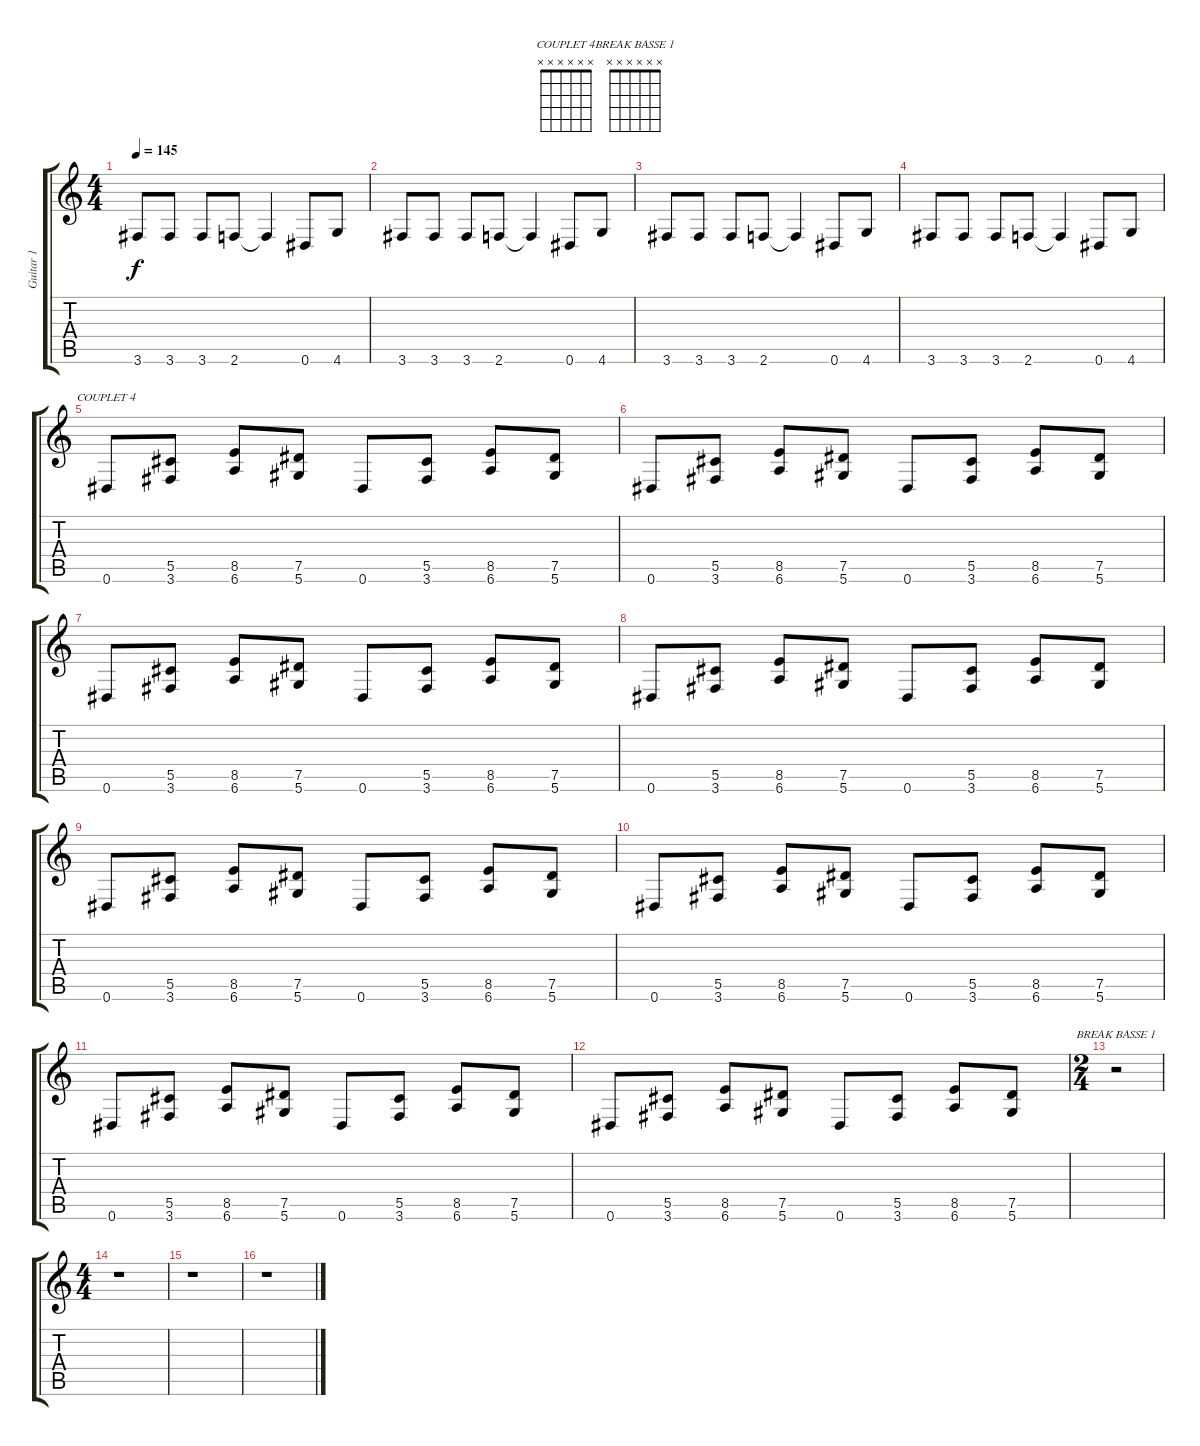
\track ("Guitar 1" "Guitar 1") {instrument distortionguitar}
\staff {score tabs}
\tuning (Eb4 Bb3 Gb3 Db3 Ab2 Eb2) {hide}
\chord ("COUPLET 4" x x x x x x) {firstfret 0}
\chord ("BREAK BASSE 1" x x x x x x) {firstfret 0}
\ts (4 4)
\tempo 145
\clef g2
\ks c
3.6.8{dy f} 3.6.8 3.6.8 2.6.8 2.6{t}.4 0.6.8 4.6.8 |
3.6.8 3.6.8 3.6.8 2.6.8 2.6{t}.4 0.6.8 4.6.8 |
3.6.8 3.6.8 3.6.8 2.6.8 2.6{t}.4 0.6.8 4.6.8 |
3.6.8 3.6.8 3.6.8 2.6.8 2.6{t}.4 0.6.8 4.6.8 |
0.6.8{ch "COUPLET 4"} (5.5 3.6).8 (8.5 6.6).8 (7.5 5.6).8 0.6.8 (5.5 3.6).8 (8.5 6.6).8 (7.5 5.6).8 |
0.6.8 (5.5 3.6).8 (8.5 6.6).8 (7.5 5.6).8 0.6.8 (5.5 3.6).8 (8.5 6.6).8 (7.5 5.6).8 |
0.6.8 (5.5 3.6).8 (8.5 6.6).8 (7.5 5.6).8 0.6.8 (5.5 3.6).8 (8.5 6.6).8 (7.5 5.6).8 |
0.6.8 (5.5 3.6).8 (8.5 6.6).8 (7.5 5.6).8 0.6.8 (5.5 3.6).8 (8.5 6.6).8 (7.5 5.6).8 |
0.6.8 (5.5 3.6).8 (8.5 6.6).8 (7.5 5.6).8 0.6.8 (5.5 3.6).8 (8.5 6.6).8 (7.5 5.6).8 |
0.6.8 (5.5 3.6).8 (8.5 6.6).8 (7.5 5.6).8 0.6.8 (5.5 3.6).8 (8.5 6.6).8 (7.5 5.6).8 |
0.6.8 (5.5 3.6).8 (8.5 6.6).8 (7.5 5.6).8 0.6.8 (5.5 3.6).8 (8.5 6.6).8 (7.5 5.6).8 |
0.6.8 (5.5 3.6).8 (8.5 6.6).8 (7.5 5.6).8 0.6.8 (5.5 3.6).8 (8.5 6.6).8 (7.5 5.6).8 |
\ts (2 4)
r.2{ch "BREAK BASSE 1"} |
\ts (4 4)
r.1 |
r.1 |
r.1
